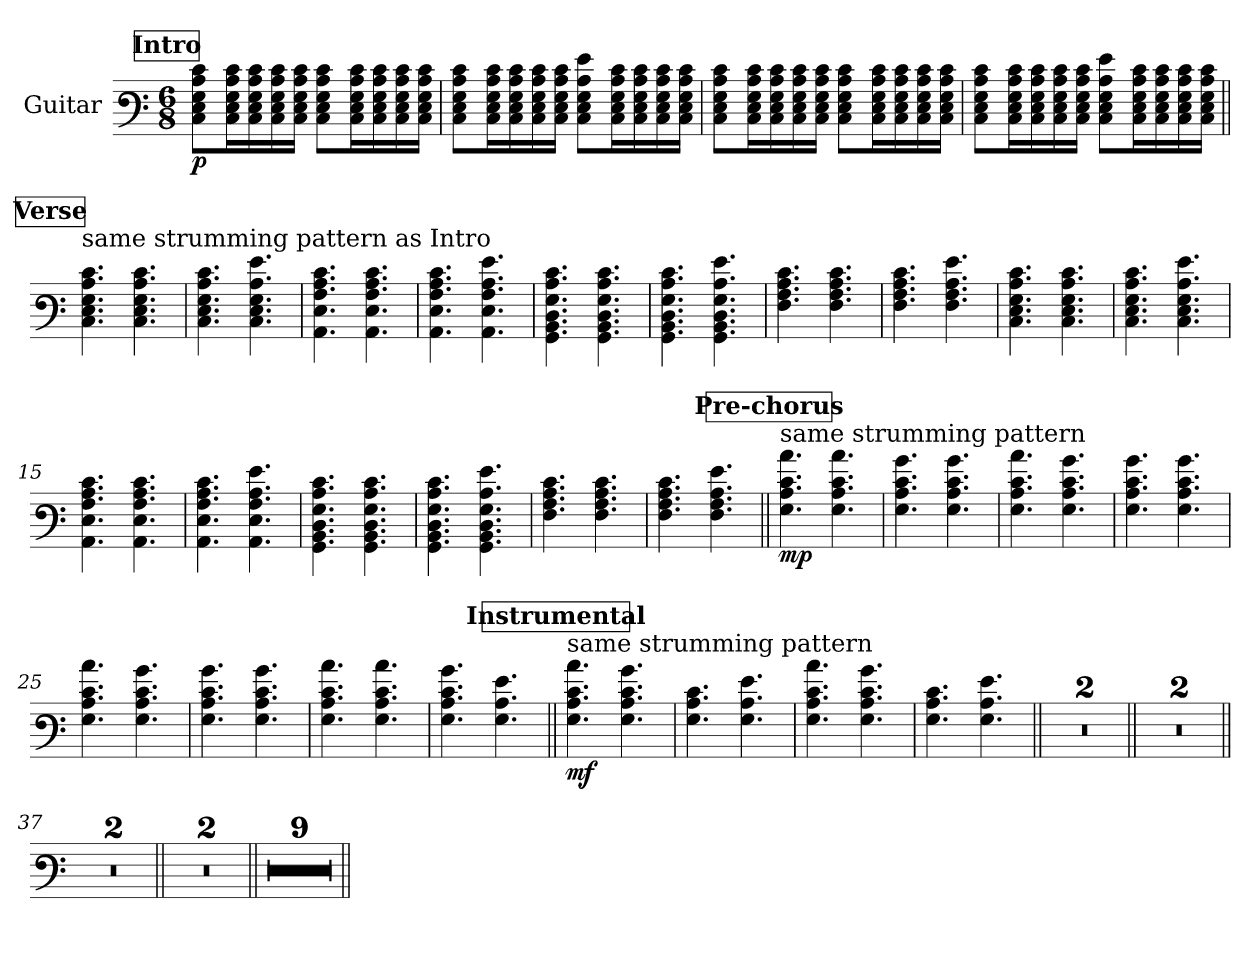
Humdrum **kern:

**kern	**dynam
*part1	*part1
*staff1	*staff1
*I"Guitar	*
*I'Guit.	*
*stria6	*
*	*
*k[]	*
*M6/8	*
*MM113	*
!!LO:REH:place=s1:a:B:fs=14:t=Intro
=1	=1
!	!LO:DY:b
8C\ 8E\ 8G\ 8c\ 8e\L	p
16C\ 16E\ 16G\ 16c\ 16e\L	.
16C\ 16E\ 16G\ 16c\ 16e\	.
16C\ 16E\ 16G\ 16c\ 16e\	.
16C\ 16E\ 16G\ 16c\ 16e\JJ	.
8C\ 8E\ 8G\ 8c\ 8e\L	.
16C\ 16E\ 16G\ 16c\ 16e\L	.
16C\ 16E\ 16G\ 16c\ 16e\	.
16C\ 16E\ 16G\ 16c\ 16e\	.
16C\ 16E\ 16G\ 16c\ 16e\JJ	.
=2	=2
8C\ 8E\ 8G\ 8c\ 8e\L	.
16C\ 16E\ 16G\ 16c\ 16e\L	.
16C\ 16E\ 16G\ 16c\ 16e\	.
16C\ 16E\ 16G\ 16c\ 16e\	.
16C\ 16E\ 16G\ 16c\ 16e\JJ	.
8C\ 8E\ 8G\ 8c\ 8g\L	.
16C\ 16E\ 16G\ 16c\ 16e\L	.
16C\ 16E\ 16G\ 16c\ 16e\	.
16C\ 16E\ 16G\ 16c\ 16e\	.
16C\ 16E\ 16G\ 16c\ 16e\JJ	.
=3	=3
8C\ 8E\ 8G\ 8c\ 8e\L	.
16C\ 16E\ 16G\ 16c\ 16e\L	.
16C\ 16E\ 16G\ 16c\ 16e\	.
16C\ 16E\ 16G\ 16c\ 16e\	.
16C\ 16E\ 16G\ 16c\ 16e\JJ	.
8C\ 8E\ 8G\ 8c\ 8e\L	.
16C\ 16E\ 16G\ 16c\ 16e\L	.
16C\ 16E\ 16G\ 16c\ 16e\	.
16C\ 16E\ 16G\ 16c\ 16e\	.
16C\ 16E\ 16G\ 16c\ 16e\JJ	.
=4	=4
8C\ 8E\ 8G\ 8c\ 8e\L	.
16C\ 16E\ 16G\ 16c\ 16e\L	.
16C\ 16E\ 16G\ 16c\ 16e\	.
16C\ 16E\ 16G\ 16c\ 16e\	.
16C\ 16E\ 16G\ 16c\ 16e\JJ	.
8C\ 8E\ 8G\ 8c\ 8g\L	.
16C\ 16E\ 16G\ 16c\ 16e\L	.
16C\ 16E\ 16G\ 16c\ 16e\	.
16C\ 16E\ 16G\ 16c\ 16e\	.
16C\ 16E\ 16G\ 16c\ 16e\JJ	.
!!LO:LB:g=z
!!LO:REH:place=s1:a:B:fs=14:t=Verse
=5||	=5||
!LO:TX:a:t=same strumming pattern as Intro	!
4.C\ 4.E\ 4.G\ 4.c\ 4.e\	.
4.C\ 4.E\ 4.G\ 4.c\ 4.e\	.
=6	=6
4.C\ 4.E\ 4.G\ 4.c\ 4.e\	.
4.C\ 4.E\ 4.G\ 4.c\ 4.g\	.
=7	=7
4.AA\ 4.E\ 4.A\ 4.c\ 4.e\	.
4.AA\ 4.E\ 4.A\ 4.c\ 4.e\	.
=8	=8
4.AA\ 4.E\ 4.A\ 4.c\ 4.e\	.
4.AA\ 4.E\ 4.A\ 4.c\ 4.g\	.
=9	=9
4.GG\ 4.BB\ 4.D\ 4.G\ 4.c\ 4.e\	.
4.GG\ 4.BB\ 4.D\ 4.G\ 4.c\ 4.e\	.
=10	=10
4.GG\ 4.BB\ 4.D\ 4.G\ 4.c\ 4.e\	.
4.GG\ 4.BB\ 4.D\ 4.G\ 4.c\ 4.g\	.
=11	=11
4.F\ 4.A\ 4.c\ 4.e\	.
4.F\ 4.A\ 4.c\ 4.e\	.
=12	=12
4.F\ 4.A\ 4.c\ 4.e\	.
4.F\ 4.A\ 4.c\ 4.g\	.
=13	=13
4.C\ 4.E\ 4.G\ 4.c\ 4.e\	.
4.C\ 4.E\ 4.G\ 4.c\ 4.e\	.
=14	=14
4.C\ 4.E\ 4.G\ 4.c\ 4.e\	.
4.C\ 4.E\ 4.G\ 4.c\ 4.g\	.
=15	=15
4.AA\ 4.E\ 4.A\ 4.c\ 4.e\	.
4.AA\ 4.E\ 4.A\ 4.c\ 4.e\	.
=16	=16
4.AA\ 4.E\ 4.A\ 4.c\ 4.e\	.
4.AA\ 4.E\ 4.A\ 4.c\ 4.g\	.
!!LO:LB:g=z
=17	=17
4.GG\ 4.BB\ 4.D\ 4.G\ 4.c\ 4.e\	.
4.GG\ 4.BB\ 4.D\ 4.G\ 4.c\ 4.e\	.
=18	=18
4.GG\ 4.BB\ 4.D\ 4.G\ 4.c\ 4.e\	.
4.GG\ 4.BB\ 4.D\ 4.G\ 4.c\ 4.g\	.
=19	=19
4.F\ 4.A\ 4.c\ 4.e\	.
4.F\ 4.A\ 4.c\ 4.e\	.
=20	=20
4.F\ 4.A\ 4.c\ 4.e\	.
4.F\ 4.A\ 4.c\ 4.g\	.
!!LO:REH:place=s1:a:B:fs=14:t=Pre-chorus
=21||	=21||
!LO:TX:a:t=same strumming pattern	!
!	!LO:DY:b
4.G\ 4.c\ 4.e\ 4.cc\	mp
4.G\ 4.c\ 4.e\ 4.cc\	.
=22	=22
4.G\ 4.c\ 4.e\ 4.b\	.
4.G\ 4.c\ 4.e\ 4.b\	.
=23	=23
4.G\ 4.c\ 4.e\ 4.cc\	.
4.G\ 4.c\ 4.e\ 4.b\	.
=24	=24
4.G\ 4.c\ 4.e\ 4.b\	.
4.G\ 4.c\ 4.e\ 4.b\	.
=25	=25
4.G\ 4.c\ 4.e\ 4.cc\	.
4.G\ 4.c\ 4.e\ 4.b\	.
=26	=26
4.G\ 4.c\ 4.e\ 4.b\	.
4.G\ 4.c\ 4.e\ 4.b\	.
=27	=27
4.G\ 4.c\ 4.e\ 4.cc\	.
4.G\ 4.c\ 4.e\ 4.cc\	.
=28	=28
4.G\ 4.c\ 4.e\ 4.b\	.
4.G\ 4.c\ 4.g\	.
!!LO:LB:g=z
!!LO:REH:place=s1:a:B:fs=14:t=Instrumental
=29||	=29||
!LO:TX:a:t=same strumming pattern	!
!	!LO:DY:b
4.G\ 4.c\ 4.e\ 4.cc\	mf
4.G\ 4.c\ 4.e\ 4.b\	.
=30	=30
4.G\ 4.c\ 4.e\	.
4.G\ 4.c\ 4.g\	.
=31	=31
4.G\ 4.c\ 4.e\ 4.cc\	.
4.G\ 4.c\ 4.e\ 4.b\	.
=32	=32
4.G\ 4.c\ 4.e\	.
4.G\ 4.c\ 4.g\	.
=33||	=33||
2.r	.
=34	=34
2.r	.
=35||	=35||
2.r	.
=36	=36
2.r	.
=37||	=37||
2.r	.
=38	=38
2.r	.
=39||	=39||
2.r	.
=40	=40
2.r	.
=41||	=41||
2.r	.
=42	=42
2.r	.
=43	=43
2.r	.
=44	=44
2.r	.
=45	=45
2.r	.
=46	=46
2.r	.
=47	=47
2.r	.
=48	=48
2.r	.
=49	=49
2.r	.
=||	=||
*-	*-
